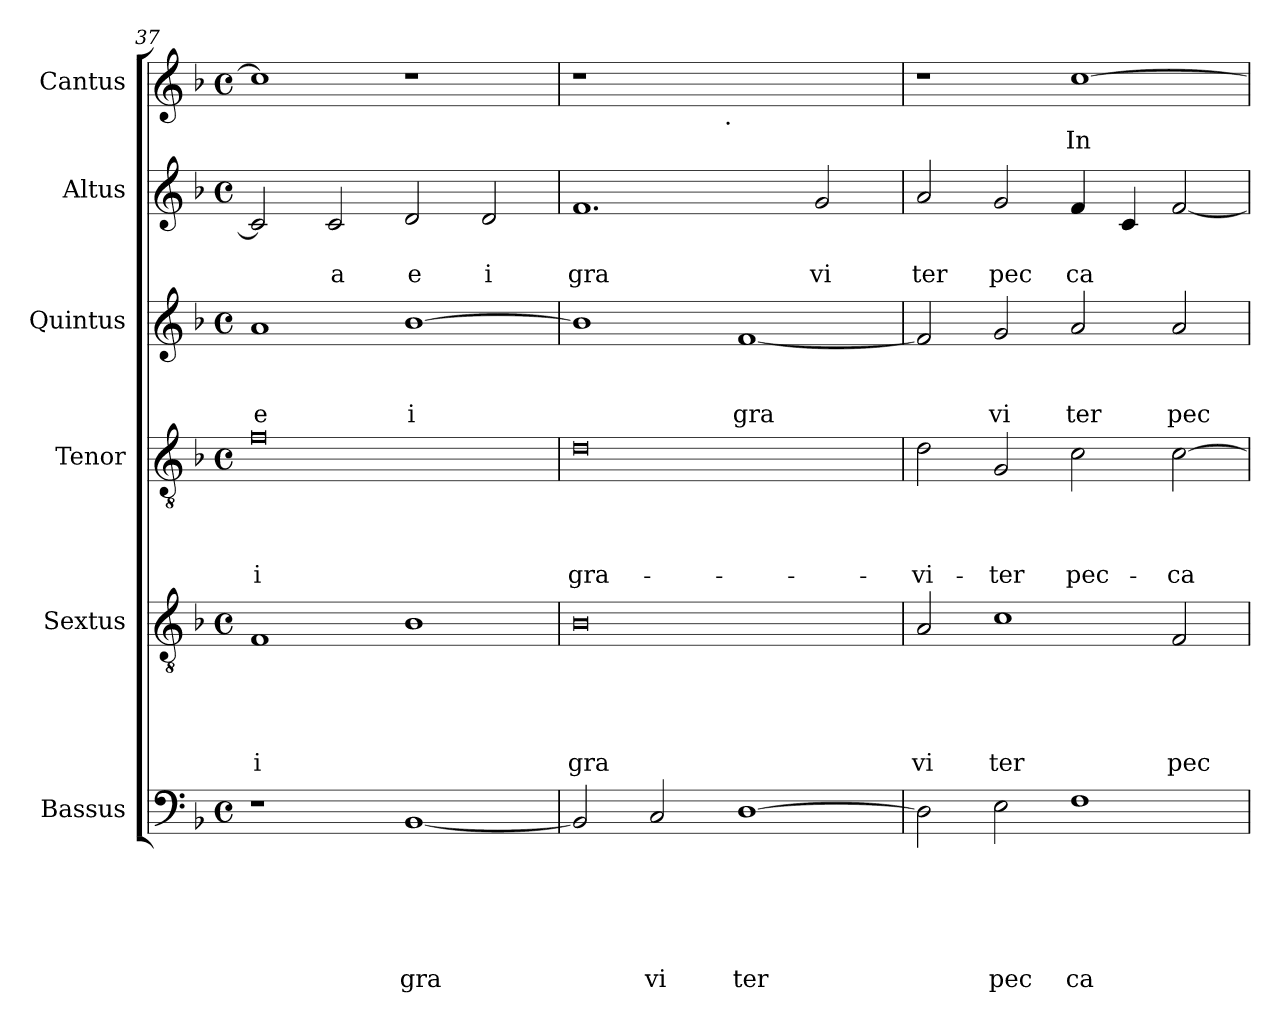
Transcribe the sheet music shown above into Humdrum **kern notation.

**kern	**text	**text	**text	**text	**text	**text	**kern	**text	**text	**text	**text	**text	**kern	**text	**text	**text	**text	**kern	**text	**text	**text	**kern	**text	**text	**kern	**text
*part6	*part6	*part6	*part6	*part6	*part6	*part6	*part5	*part5	*part5	*part5	*part5	*part5	*part4	*part4	*part4	*part4	*part4	*part3	*part3	*part3	*part3	*part2	*part2	*part2	*part1	*part1
*staff6	*staff6	*staff6	*staff6	*staff6	*staff6	*staff6	*staff5	*staff5	*staff5	*staff5	*staff5	*staff5	*staff4	*staff4	*staff4	*staff4	*staff4	*staff3	*staff3	*staff3	*staff3	*staff2	*staff2	*staff2	*staff1	*staff1
*I"Bassus	*	*	*	*	*	*	*I"Sextus	*	*	*	*	*	*I"Tenor	*	*	*	*	*I"Quintus	*	*	*	*I"Altus	*	*	*I"Cantus	*
*I'Bassus	*	*	*	*	*	*	*I'Sextus	*	*	*	*	*	*I'Tenor	*	*	*	*	*I'Quintus	*	*	*	*I'Altus	*	*	*I'Cantus	*
*clefF4	*	*	*	*	*	*	*clefGv2	*	*	*	*	*	*clefGv2	*	*	*	*	*clefG2	*	*	*	*clefG2	*	*	*clefG2	*
*k[b-]	*	*	*	*	*	*	*k[b-]	*	*	*	*	*	*k[b-]	*	*	*	*	*k[b-]	*	*	*	*k[b-]	*	*	*k[b-]	*
*F:	*	*	*	*	*	*	*F:	*	*	*	*	*	*F:	*	*	*	*	*F:	*	*	*	*F:	*	*	*F:	*
*M4/4	*	*	*	*	*	*	*M4/4	*	*	*	*	*	*M4/4	*	*	*	*	*M4/4	*	*	*	*M4/4	*	*	*M4/4	*
*met(c)	*	*	*	*	*	*	*met(c)	*	*	*	*	*	*met(c)	*	*	*	*	*met(c)	*	*	*	*met(c)	*	*	*met(c)	*
=37	=37	=37	=37	=37	=37	=37	=37	=37	=37	=37	=37	=37	=37	=37	=37	=37	=37	=37	=37	=37	=37	=37	=37	=37	=37	=37
!	!	!	!	!	!	!	!	!	!	!	!	!LO:LY:b	!	!	!	!	!LO:LY:b	!	!	!	!LO:LY:b	!	!	!	!	!
1r	.	.	.	.	.	.	1F	.	.	.	.	i	0f	.	.	.	-i	1a	.	.	e	2c/]	.	.	1cc]	.
!	!	!	!	!	!	!	!	!	!	!	!	!	!	!	!	!	!	!	!	!	!	!	!	!LO:LY:b	!	!
.	.	.	.	.	.	.	.	.	.	.	.	.	.	.	.	.	.	.	.	.	.	2c/	.	a	.	.
!	!	!	!	!	!	!LO:LY:b	!	!	!	!	!	!	!	!	!	!	!	!	!	!	!LO:LY:b	!	!	!LO:LY:b	!	!
[<1BB-	.	.	.	.	.	gra	1B-	.	.	.	.	.	.	.	.	.	.	[>1b-	.	.	i	2d/	.	e	1r	.
!	!	!	!	!	!	!	!	!	!	!	!	!	!	!	!	!	!	!	!	!	!	!	!	!LO:LY:b	!	!
.	.	.	.	.	.	.	.	.	.	.	.	.	.	.	.	.	.	.	.	.	.	2d/	.	i	.	.
=38!	=38!	=38!	=38!	=38!	=38!	=38!	=38!	=38!	=38!	=38!	=38!	=38!	=38!	=38!	=38!	=38!	=38!	=38!	=38!	=38!	=38!	=38!	=38!	=38!	=38!	=38!
!	!	!	!	!	!	!	!	!	!	!	!	!LO:LY:b	!	!	!	!	!LO:LY:b	!	!	!	!	!	!	!LO:LY:b	!	!
*	*	*	*	*	*	*	*	*	*	*	*	*	*	*	*	*	*	*	*	*	*	*	*	*	*^	*
2BB-/]	.	.	.	.	.	.	0B-	.	.	.	.	gra	0d	.	.	.	gra-	1b-]	.	.	.	1.f	.	gra	1r	2ryy	.
!	!	!	!	!	!	!LO:LY:b	!	!	!	!	!	!	!	!	!	!	!	!	!	!	!	!	!	!	!	!	!
2C/	.	.	.	.	.	vi	.	.	.	.	.	.	.	.	.	.	.	.	.	.	.	.	.	.	.	4...ryy	.
!	!	!	!	!	!	!	!	!	!	!	!	!	!	!	!	!	!	!	!	!	!	!	!	!	!	!LO:TX:b:t=.	!
.	.	.	.	.	.	.	.	.	.	.	.	.	.	.	.	.	.	.	.	.	.	.	.	.	.	1ryy	.
!	!	!	!	!	!	!LO:LY:b	!	!	!	!	!	!	!	!	!	!	!	!	!	!	!LO:LY:b	!	!	!	!	!	!
[>1D	.	.	.	.	.	ter	.	.	.	.	.	.	.	.	.	.	.	[<1f	.	.	gra	.	.	.	1ryy	.	.
!	!	!	!	!	!	!	!	!	!	!	!	!	!	!	!	!	!	!	!	!	!	!	!	!LO:LY:b	!	!	!
.	.	.	.	.	.	.	.	.	.	.	.	.	.	.	.	.	.	.	.	.	.	2g/	.	vi	.	.	.
.	.	.	.	.	.	.	.	.	.	.	.	.	.	.	.	.	.	.	.	.	.	.	.	.	.	32ryy	.
=39!	=39!	=39!	=39!	=39!	=39!	=39!	=39!	=39!	=39!	=39!	=39!	=39!	=39!	=39!	=39!	=39!	=39!	=39!	=39!	=39!	=39!	=39!	=39!	=39!	=39!	=39!	=39!
!	!	!	!	!	!	!	!	!	!	!	!	!LO:LY:b	!	!	!	!	!LO:LY:b	!	!	!	!	!	!	!LO:LY:b	!	!	!
*	*	*	*	*	*	*	*	*	*	*	*	*	*	*	*	*	*	*	*	*	*	*	*	*	*v	*v	*
2D\]	.	.	.	.	.	.	2A/	.	.	.	.	vi	2d\	.	.	.	-vi-	2f/]	.	.	.	2a/	.	ter	1r	.
!	!	!	!	!	!	!LO:LY:b	!	!	!	!	!	!LO:LY:b	!	!	!	!	!LO:LY:b	!	!	!	!LO:LY:b	!	!	!LO:LY:b	!	!
2E\	.	.	.	.	.	pec	1c	.	.	.	.	ter	2G/	.	.	.	-ter	2g/	.	.	vi	2g/	.	pec	.	.
!	!	!	!	!	!	!LO:LY:b	!	!	!	!	!	!	!	!	!	!	!LO:LY:b	!	!	!	!LO:LY:b	!	!	!LO:LY:b	!	!LO:LY:b
1F	.	.	.	.	.	ca	.	.	.	.	.	.	2c\	.	.	.	pec-	2a/	.	.	ter	4f/	.	ca	[>1cc	In
.	.	.	.	.	.	.	.	.	.	.	.	.	.	.	.	.	.	.	.	.	.	4c/	.	.	.	.
!	!	!	!	!	!	!	!	!	!	!	!	!LO:LY:b	!	!	!	!	!LO:LY:b	!	!	!	!LO:LY:b	!	!	!	!	!
.	.	.	.	.	.	.	2F/	.	.	.	.	pec	[>2c\	.	.	.	-ca-	2a/	.	.	pec	[<2f/	.	.	.	.
=!	=!	=!	=!	=!	=!	=!	=!	=!	=!	=!	=!	=!	=!	=!	=!	=!	=!	=!	=!	=!	=!	=!	=!	=!	=!	=!
*-	*-	*-	*-	*-	*-	*-	*-	*-	*-	*-	*-	*-	*-	*-	*-	*-	*-	*-	*-	*-	*-	*-	*-	*-	*-	*-
